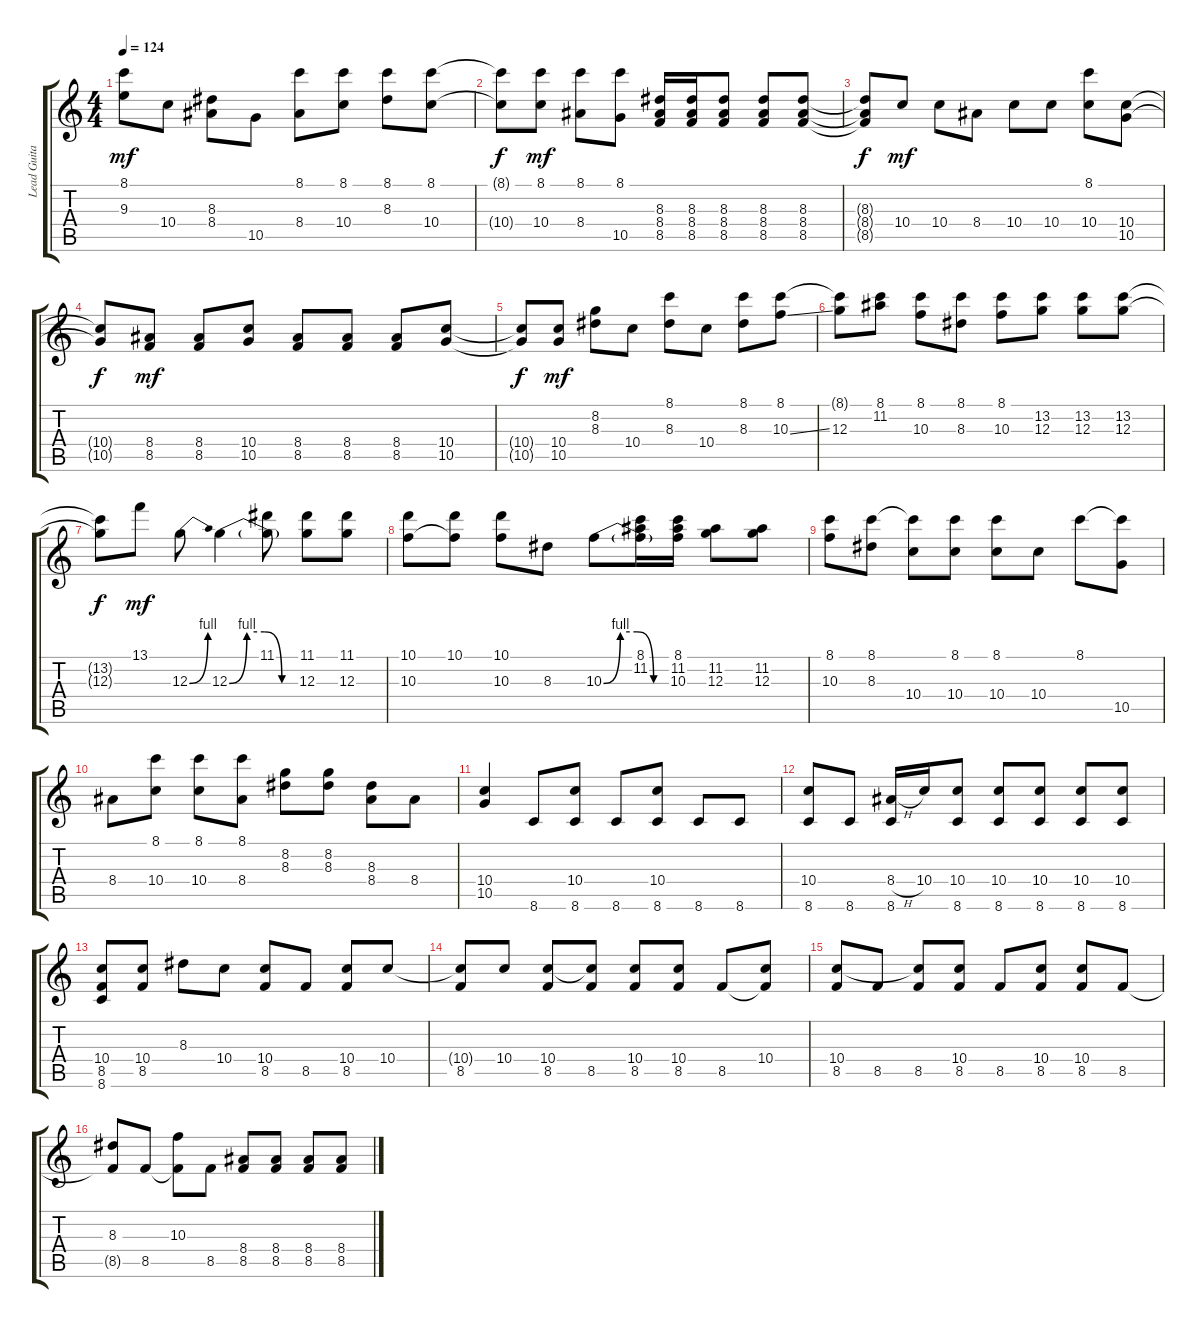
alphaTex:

\track ("Lead Guitar" "Lead Guita") {instrument distortionguitar}
\staff {score tabs}
\tuning (E4 B3 G3 D3 A2 E2) {hide}
\ts (4 4)
\tempo 124
\clef g2
\ks c
(8.1 9.3).8{dy mf} 10.4.8 (8.3 8.4).8 10.5.8 (8.1 8.4).8 (8.1 10.4).8 (8.1 8.3).8 (8.1 10.4).8 |
(8.1{t} 10.4{t}).8{dy f} (8.1 10.4).8{dy mf} (8.1 8.4).8 (8.1 10.5).8 (8.3 8.4 8.5).16 (8.3 8.4 8.5).16 (8.3 8.4 8.5).8 (8.3 8.4 8.5).8 (8.3 8.4 8.5).8 |
(8.3{t} 8.4{t} 8.5{t}).8{dy f} 10.4.8{dy mf} 10.4.8 8.4.8 10.4.8 10.4.8 (8.1 10.4).8 (10.4 10.5).8 |
(10.4{t} 10.5{t}).8{dy f} (8.4 8.5).8{dy mf} (8.4 8.5).8 (10.4 10.5).8 (8.4 8.5).8 (8.4 8.5).8 (8.4 8.5).8 (10.4 10.5).8 |
(10.4{t} 10.5{t}).8{dy f} (10.4 10.5).8{dy mf} (8.2 8.3).8 10.4.8 (8.1 8.3).8 10.4.8 (8.1 8.3).8 (8.1 10.3{ss}).8 |
(8.1{t} 12.3).8 (8.1 11.2).8 (8.1 10.3).8 (8.1 8.3).8 (8.1 10.3).8 (13.2 12.3).8 (13.2 12.3).8 (13.2 12.3).8 |
(13.2{t} 12.3{t}).8{dy f} 13.1.8{dy mf} 12.3{be (bend 0 0 60 4)}.8 12.3{be (custom 0 0 15 4 30 4 45 0 60 0)}.4 (11.1 12.3{t}).8 (11.1 12.3).8 (11.1 12.3).8 |
(10.1 10.3).8 (10.1 10.3{t}).8 (10.1 10.3).8 8.3.8 10.3{be (custom 0 0 15 4 30 4 45 0 60 0)}.8 (8.1 11.2 10.3{t}).16 (8.1 11.2 10.3).16 (11.2 12.3).8 (11.2 12.3).8 |
(8.1 10.3).8 (8.1 8.3).8 (8.1{t} 10.4).8 (8.1 10.4).8 (8.1 10.4).8 10.4.8 8.1.8 (8.1{t} 10.5).8 |
8.4.8 (8.1 10.4).8 (8.1 10.4).8 (8.1 8.4).8 (8.2 8.3).8 (8.2 8.3).8 (8.3 8.4).8 8.4.8 |
(10.4 10.5).4 8.6.8 (10.4 8.6).8 8.6.8 (10.4 8.6).8 8.6.8 8.6.8 |
(10.4 8.6).8 8.6.8 (8.4{h} 8.6).16 10.4.16 (10.4 8.6).8 (10.4 8.6).8 (10.4 8.6).8 (10.4 8.6).8 (10.4 8.6).8 |
(10.4 8.5 8.6).8 (10.4 8.5).8 8.3.8 10.4.8 (10.4 8.5).8 8.5.8 (10.4 8.5).8 10.4.8 |
(10.4{t} 8.5).8 10.4.8 (10.4 8.5).8 (10.4{t} 8.5).8 (10.4 8.5).8 (10.4 8.5).8 8.5.8 (10.4 8.5{t}).8 |
(10.4 8.5).8 8.5.8 (10.4{t} 8.5).8 (10.4 8.5).8 8.5.8 (10.4 8.5).8 (10.4 8.5).8 8.5.8 |
(8.3 8.5{t}).8 8.5.8 (10.3 8.5{t}).8 8.5.8 (8.4 8.5).8 (8.4 8.5).8 (8.4 8.5).8 (8.4 8.5).8
